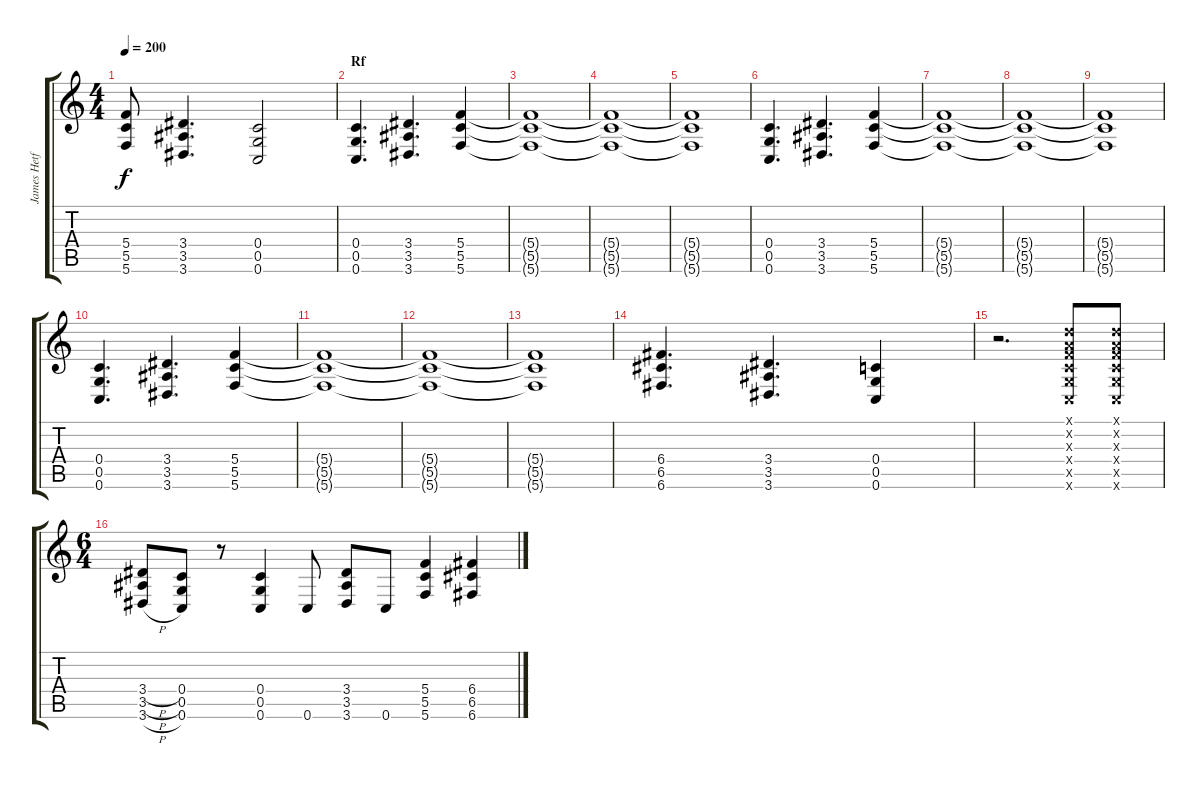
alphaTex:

\track ("James Hetfield" "James Hetf") {instrument distortionguitar}
\staff {score tabs}
\tuning (D4 A3 F3 C3 G2 C2) {hide}
\ts (4 4)
\tempo 200
\clef g2
\ks c
(5.4{t} 5.5{t} 5.6{t}).8{dy f} (3.4 3.5 3.6).4{d} (0.4 0.5 0.6).2 |
\section ("" "Rf")
(0.4 0.5 0.6).4{d} (3.4 3.5 3.6).4{d} (5.4 5.5 5.6).4 |
(5.4{t} 5.5{t} 5.6{t}).1 |
(5.4{t} 5.5{t} 5.6{t}).1 |
(5.4{t} 5.5{t} 5.6{t}).1 |
(0.4 0.5 0.6).4{d} (3.4 3.5 3.6).4{d} (5.4 5.5 5.6).4 |
(5.4{t} 5.5{t} 5.6{t}).1 |
(5.4{t} 5.5{t} 5.6{t}).1 |
(5.4{t} 5.5{t} 5.6{t}).1 |
(0.4 0.5 0.6).4{d} (3.4 3.5 3.6).4{d} (5.4 5.5 5.6).4 |
(5.4{t} 5.5{t} 5.6{t}).1 |
(5.4{t} 5.5{t} 5.6{t}).1 |
(5.4{t} 5.5{t} 5.6{t}).1 |
(6.4 6.5 6.6).4{d} (3.4 3.5 3.6).4{d} (0.4 0.5 0.6).4 |
r.2{d} (0.1{x} 0.2{x} 0.3{x} 0.4{x} 0.5{x} 0.6{x}).8 (0.1{x} 0.2{x} 0.3{x} 0.4{x} 0.5{x} 0.6{x}).8 |
\ts (6 4)
(3.4{h} 3.5{h} 3.6{h}).8 (0.4 0.5 0.6).8 r.8 (0.4 0.5 0.6).4 0.6.8 (3.4 3.5 3.6).8 0.6.8 (5.4 5.5 5.6).4 (6.4 6.5 6.6).4
